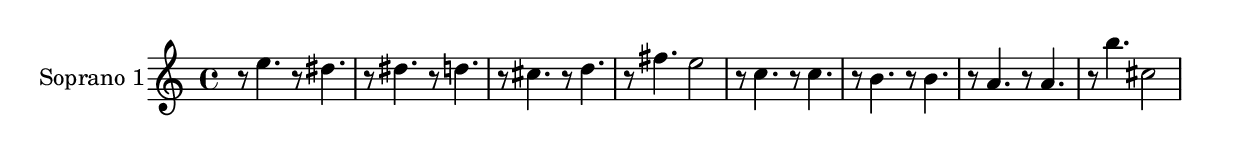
kerileeNotes = {
	r8 e''4. r8 dis''4. |
r8 dis''4. r8 d''4. |
r8 cis''4. r8 d''4. |
r8 fis''4. e''2 |

r8 c''4. r8 c''4. |
r8 b'4. r8 b'4. |
r8 a'4. r8 a'4. |
r8 b''4. cis''2 |


}

\new Staff \with { instrumentName = "Soprano 1" } \kerileeNotes
